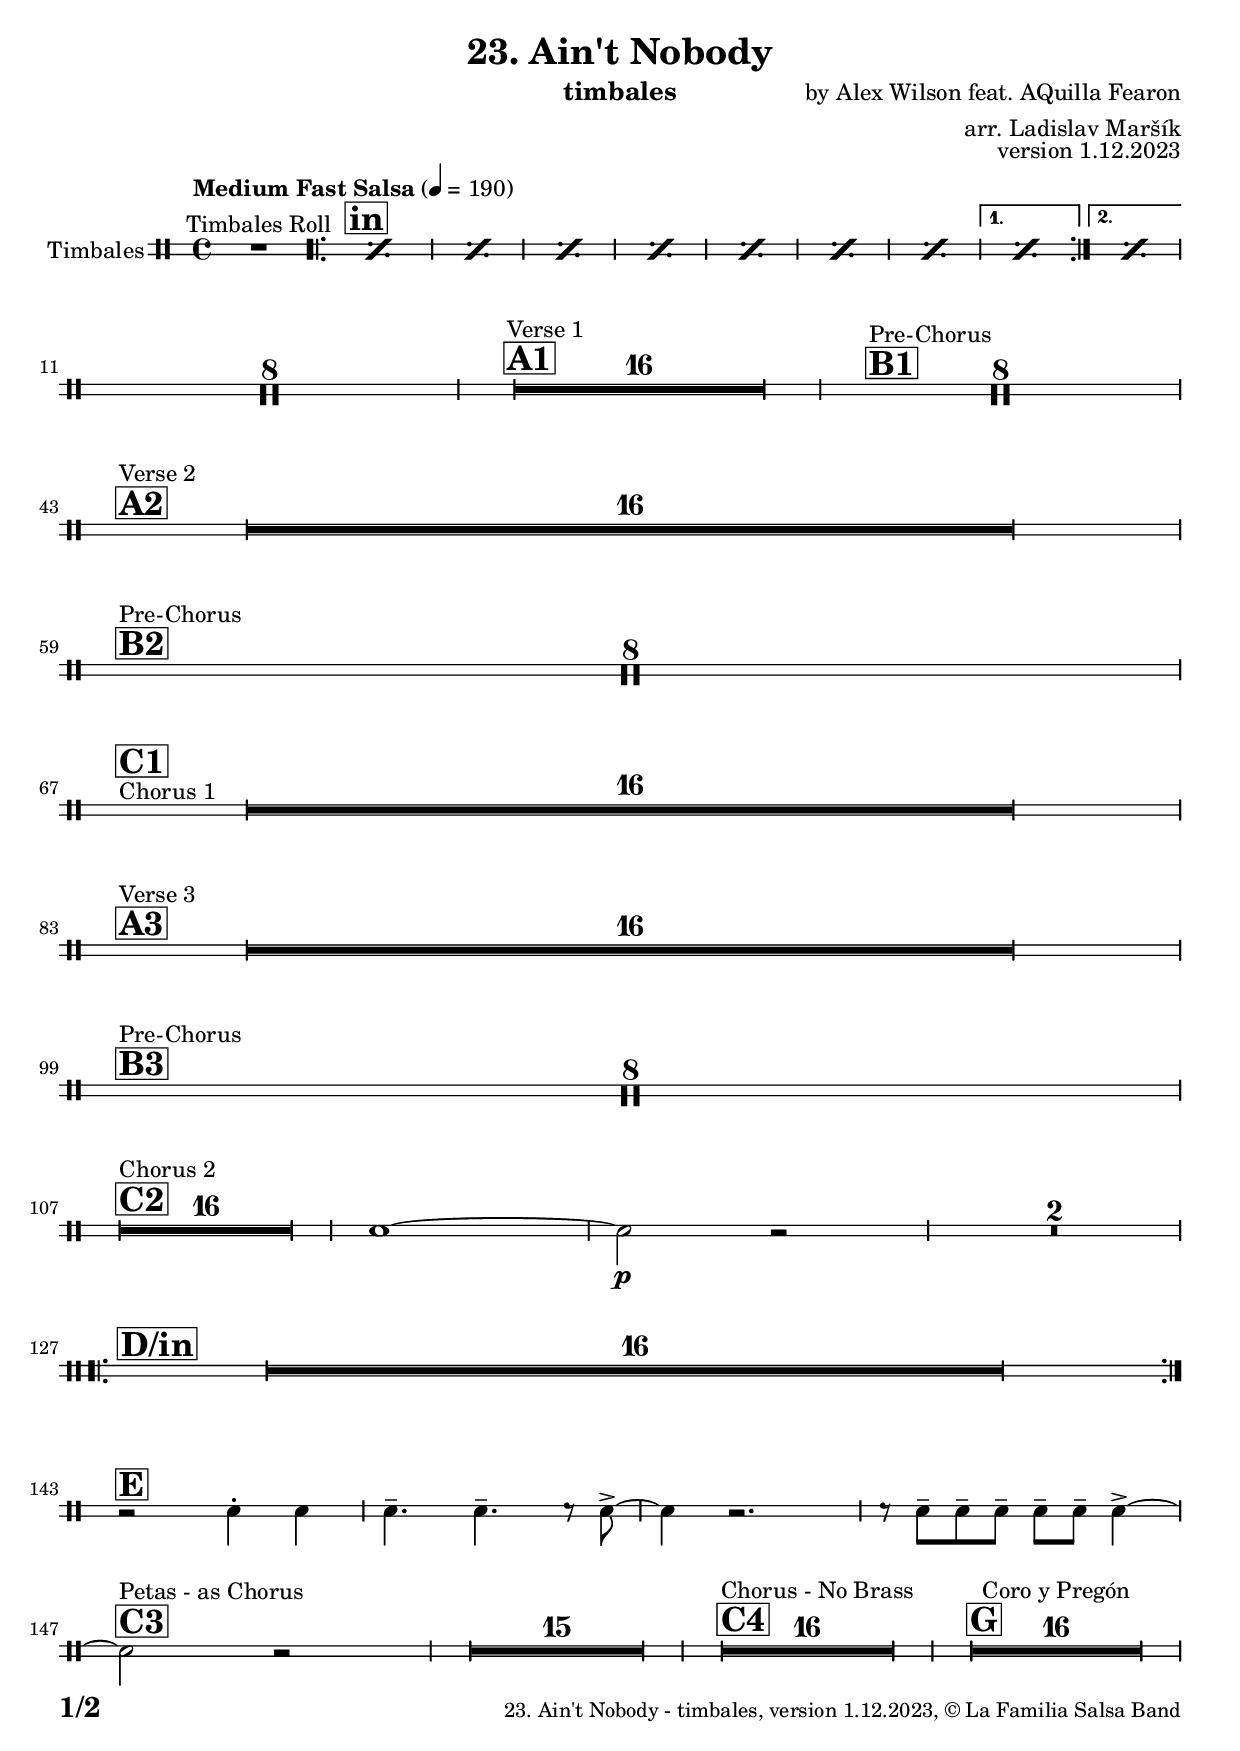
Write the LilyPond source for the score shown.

\version "2.24.0"

% Sheet revision 2022_09

\header {
  title = "23. Ain't Nobody"
  instrument = "timbales"
  composer = "by Alex Wilson feat. AQuilla Fearon"
  arranger = "arr. Ladislav Maršík"
  opus = "version 1.12.2023"
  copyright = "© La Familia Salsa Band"
}

inst =
#(define-music-function
  (string)
  (string?)
  #{ <>^\markup \abs-fontsize #16 \bold \box #string #})

makePercent = #(define-music-function (note) (ly:music?)
                 (make-music 'PercentEvent 'length (ly:music-length note)))

#(define (test-stencil grob text)
   (let* ((orig (ly:grob-original grob))
          (siblings (ly:spanner-broken-into orig)) ; have we been split?
          (refp (ly:grob-system grob))
          (left-bound (ly:spanner-bound grob LEFT))
          (right-bound (ly:spanner-bound grob RIGHT))
          (elts-L (ly:grob-array->list (ly:grob-object left-bound 'elements)))
          (elts-R (ly:grob-array->list (ly:grob-object right-bound 'elements)))
          (break-alignment-L
           (filter
            (lambda (elt) (grob::has-interface elt 'break-alignment-interface))
            elts-L))
          (break-alignment-R
           (filter
            (lambda (elt) (grob::has-interface elt 'break-alignment-interface))
            elts-R))
          (break-alignment-L-ext (ly:grob-extent (car break-alignment-L) refp X))
          (break-alignment-R-ext (ly:grob-extent (car break-alignment-R) refp X))
          (num
           (markup text))
          (num
           (if (or (null? siblings)
                   (eq? grob (car siblings)))
               num
               (make-parenthesize-markup num)))
          (num (grob-interpret-markup grob num))
          (num-stil-ext-X (ly:stencil-extent num X))
          (num-stil-ext-Y (ly:stencil-extent num Y))
          (num (ly:stencil-aligned-to num X CENTER))
          (num
           (ly:stencil-translate-axis
            num
            (+ (interval-length break-alignment-L-ext)
               (* 0.5
                  (- (car break-alignment-R-ext)
                     (cdr break-alignment-L-ext))))
            X))
          (bracket-L
           (markup
            #:path
            0.1 ; line-thickness
            `((moveto 0.5 ,(* 0.5 (interval-length num-stil-ext-Y)))
              (lineto ,(* 0.5
                          (- (car break-alignment-R-ext)
                             (cdr break-alignment-L-ext)
                             (interval-length num-stil-ext-X)))
                      ,(* 0.5 (interval-length num-stil-ext-Y)))
              (closepath)
              (rlineto 0.0
                       ,(if (or (null? siblings) (eq? grob (car siblings)))
                            -1.0 0.0)))))
          (bracket-R
           (markup
            #:path
            0.1
            `((moveto ,(* 0.5
                          (- (car break-alignment-R-ext)
                             (cdr break-alignment-L-ext)
                             (interval-length num-stil-ext-X)))
                      ,(* 0.5 (interval-length num-stil-ext-Y)))
              (lineto 0.5
                      ,(* 0.5 (interval-length num-stil-ext-Y)))
              (closepath)
              (rlineto 0.0
                       ,(if (or (null? siblings) (eq? grob (last siblings)))
                            -1.0 0.0)))))
          (bracket-L (grob-interpret-markup grob bracket-L))
          (bracket-R (grob-interpret-markup grob bracket-R))
          (num (ly:stencil-combine-at-edge num X LEFT bracket-L 0.4))
          (num (ly:stencil-combine-at-edge num X RIGHT bracket-R 0.4)))
     num))

#(define-public (Measure_attached_spanner_engraver context)
   (let ((span '())
         (finished '())
         (event-start '())
         (event-stop '()))
     (make-engraver
      (listeners ((measure-counter-event engraver event)
                  (if (= START (ly:event-property event 'span-direction))
                      (set! event-start event)
                      (set! event-stop event))))
      ((process-music trans)
       (if (ly:stream-event? event-stop)
           (if (null? span)
               (ly:warning "You're trying to end a measure-attached spanner but you haven't started one.")
               (begin (set! finished span)
                 (ly:engraver-announce-end-grob trans finished event-start)
                 (set! span '())
                 (set! event-stop '()))))
       (if (ly:stream-event? event-start)
           (begin (set! span (ly:engraver-make-grob trans 'MeasureCounter event-start))
             (set! event-start '()))))
      ((stop-translation-timestep trans)
       (if (and (ly:spanner? span)
                (null? (ly:spanner-bound span LEFT))
                (moment<=? (ly:context-property context 'measurePosition) ZERO-MOMENT))
           (ly:spanner-set-bound! span LEFT
                                  (ly:context-property context 'currentCommandColumn)))
       (if (and (ly:spanner? finished)
                (moment<=? (ly:context-property context 'measurePosition) ZERO-MOMENT))
           (begin
            (if (null? (ly:spanner-bound finished RIGHT))
                (ly:spanner-set-bound! finished RIGHT
                                       (ly:context-property context 'currentCommandColumn)))
            (set! finished '())
            (set! event-start '())
            (set! event-stop '()))))
      ((finalize trans)
       (if (ly:spanner? finished)
           (begin
            (if (null? (ly:spanner-bound finished RIGHT))
                (set! (ly:spanner-bound finished RIGHT)
                      (ly:context-property context 'currentCommandColumn)))
            (set! finished '())))
       (if (ly:spanner? span)
           (begin
            (ly:warning "I think there's a dangling measure-attached spanner :-(")
            (ly:grob-suicide! span)
            (set! span '())))))))

\layout {
  \context {
    \Staff
    \consists #Measure_attached_spanner_engraver
    \override MeasureCounter.font-encoding = #'latin1
    \override MeasureCounter.font-size = 0
    \override MeasureCounter.outside-staff-padding = 2
    \override MeasureCounter.outside-staff-horizontal-padding = #0
  }
}

repeatBracket = #(define-music-function
                  (parser location N note)
                  (number? ly:music?)
                  #{
                    \override Staff.MeasureCounter.stencil =
                    #(lambda (grob) (test-stencil grob #{ #(string-append(number->string N) "x") #} ))
                    \startMeasureCount
                    \repeat volta #N { $note }
                    \stopMeasureCount
                  #}
                  )

Timbales = \new DrumVoice \drummode {
  \set Staff.instrumentName = \markup {
    \center-align { "Timbales" }
  }
  
  \time 4/4
  \tempo "Medium Fast Salsa" 4 = 190
   
  R1 ^\markup { "Timbales Roll" }
  
  \inst "in"
  
  \repeat volta 2 { 
    \repeat percent 7 { \makePercent s1 }
  }
    \alternative { 
    {
      \makePercent s1 |
    } 
    {
      \makePercent s1 |
    }
  }
  \break
 R1*8
  
  \inst "A1"
  s1*0
  ^\markup { "Verse 1" }
  \set Score.skipBars = ##t R1*16 
  
  \inst "B1"
  s1*0
  ^\markup { "Pre-Chorus" }
  \set Score.skipBars = ##t R1*8
  
  \break
    \inst "A2" 
  s1*0
  ^\markup { "Verse 2" }
   R1*16
  \break
  \inst "B2"
    s1*0
  ^\markup { "Pre-Chorus" }
  R1*8
  \break
  s1*0
  ^\markup { "Chorus 1" }
  \inst "C1"
    R1*16
  \break

  \inst "A3"
  s1*0 ^\markup { "Verse 3" } 
    R1*16 \break 

  \inst "B3"
  s1*0 ^\markup { "Pre-Chorus" }
  R1*8 \break
  
  \inst "C2"
    s1*0 ^\markup { "Chorus 2" }
  
  R1*16
  cgh1 ~ |
   cgh2 \p r2 |
  R1 * 2 \break
  
  \inst "D/in"
  \repeat volta 2 { 
    R1*16 \break
  }
  
  \inst "E"
  r2  cgh4 -.  cgh |
   cgh4. --  cgh4. -- r8  cgh8 -> ~ |
   cgh4 r2. |
  r8  cgh --  cgh --  cgh --  cgh --  cgh --  cgh4 -> ~ | \break
  
  \inst "C3"
   cgh2 ^\markup { "Petas - as Chorus" } r2 |
  R1*15
  \inst "C4"
  s1*0
  ^\markup { "Chorus - No Brass" }
  R1 * 16 | 
  \inst "G"
  R1 * 16 ^\markup { "Coro y Pregón" }  | \break
  \inst "H"
  s1*0
  ^\markup { "Petas + Pregón" }
  R1*8
  R1*6
   cgh1 |
   cgh2.  cgh4 |
  
  \label #'lastPage
  \bar "|."  
}

\score {
  \compressMMRests \new StaffGroup <<
    \new DrumStaff \with {
      drumStyleTable = #timbales-style
      \override StaffSymbol.line-count = #2
      \override BarLine.bar-extent = #'(-1 . 1)
      \consists "Volta_engraver"
    }
    <<
      \Timbales
    >>
  >>
  \layout {
    \context {
      \Score
      \remove "Volta_engraver"
    }
  }
}

\paper {
  system-system-spacing =
  #'((basic-distance . 14)
     (minimum-distance . 10)
     (padding . 1)
     (stretchability . 60))
  between-system-padding = #2
  bottom-margin = 5\mm

  print-page-number = ##t
  print-first-page-number = ##t
  oddHeaderMarkup = \markup \fill-line { " " }
  evenHeaderMarkup = \markup \fill-line { " " }
  oddFooterMarkup = \markup {
    \fill-line {
      \bold \fontsize #2
      \concat { \fromproperty #'page:page-number-string "/" \page-ref #'lastPage "0" "?" }

      \fontsize #-1
      \concat { \fromproperty #'header:title " - " \fromproperty #'header:instrument ", " \fromproperty #'header:opus ", " \fromproperty #'header:copyright }
    }
  }
  evenFooterMarkup = \markup {
    \fill-line {
      \fontsize #-1
      \concat { \fromproperty #'header:title " - " \fromproperty #'header:instrument ", " \fromproperty #'header:opus ", " \fromproperty #'header:copyright }

      \bold \fontsize #2
      \concat { \fromproperty #'page:page-number-string "/" \page-ref #'lastPage "0" "?" }
    }
  }
}